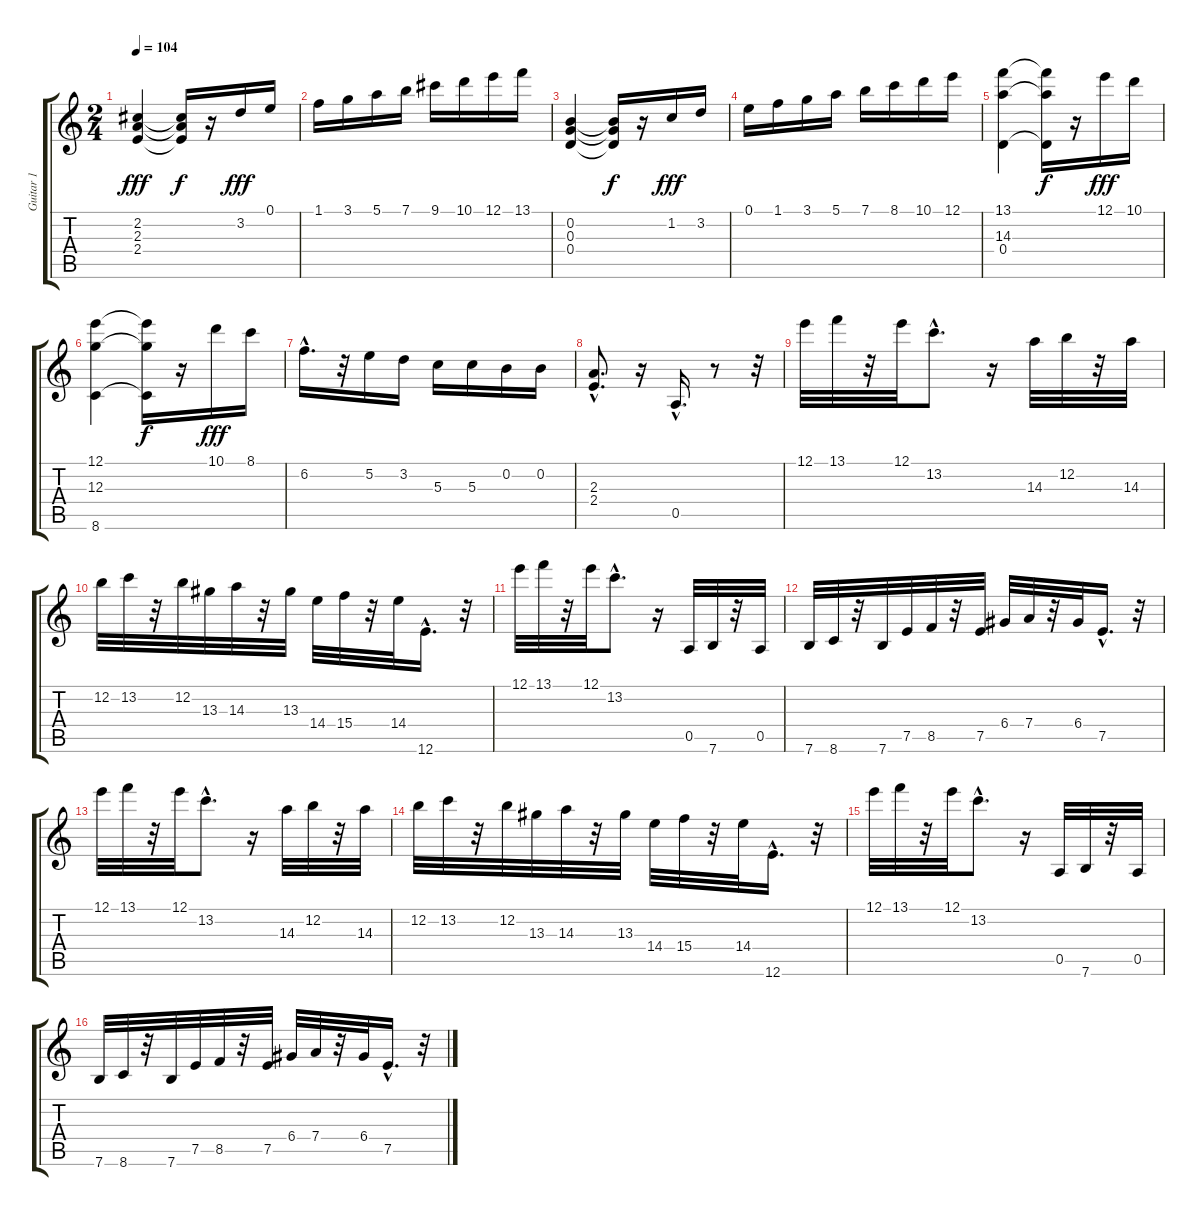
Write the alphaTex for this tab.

\track ("Guitar 1" "Guitar 1") {instrument acousticguitarnylon}
\staff {score tabs}
\tuning (E4 B3 G3 D3 A2 E2) {hide}
\ts (2 4)
\tempo 104
\clef g2
\ks c
(2.2 2.3 2.4).4{dy fff} (2.2{t} 2.3{t} 2.4{t}).16{dy f} r.16 3.2.16{dy fff} 0.1.16 |
1.1.16 3.1.16 5.1.16 7.1.16 9.1.16 10.1.16 12.1.16 13.1.16 |
(0.2 0.3 0.4).4 (0.2{t} 0.3{t} 0.4{t}).16{dy f} r.16 1.2.16{dy fff} 3.2.16 |
0.1.16 1.1.16 3.1.16 5.1.16 7.1.16 8.1.16 10.1.16 12.1.16 |
(13.1 14.3 0.4).4 (13.1{t} 14.3{t} 0.4{t}).16{dy f} r.16 12.1.16{dy fff} 10.1.16 |
(12.1 12.3 8.6).4 (12.1{t} 12.3{t} 8.6{t}).16{dy f} r.16 10.1.16{dy fff} 8.1.16 |
6.2{hac}.16{d} r.32 5.2.16 3.2.16 5.3.16 5.3.16 0.2.16 0.2.16 |
(2.3{hac} 2.4{hac}).8{d} r.16 0.5{hac}.16{d} r.8 r.32 |
12.1.32 13.1.32 r.32 12.1.32 13.2{hac}.8{d} r.16 14.3.32 12.2.32 r.32 14.3.32 |
12.2.32 13.2.32 r.32 12.2.32 13.3.32 14.3.32 r.32 13.3.32 14.4.32 15.4.32 r.32 14.4.32 12.6{hac}.16{d} r.32 |
12.1.32 13.1.32 r.32 12.1.32 13.2{hac}.8{d} r.16 0.5.32 7.6.32 r.32 0.5.32 |
7.6.32 8.6.32 r.32 7.6.32 7.5.32 8.5.32 r.32 7.5.32 6.4.32 7.4.32 r.32 6.4.32 7.5{hac}.16{d} r.32 |
12.1.32 13.1.32 r.32 12.1.32 13.2{hac}.8{d} r.16 14.3.32 12.2.32 r.32 14.3.32 |
12.2.32 13.2.32 r.32 12.2.32 13.3.32 14.3.32 r.32 13.3.32 14.4.32 15.4.32 r.32 14.4.32 12.6{hac}.16{d} r.32 |
12.1.32 13.1.32 r.32 12.1.32 13.2{hac}.8{d} r.16 0.5.32 7.6.32 r.32 0.5.32 |
7.6.32 8.6.32 r.32 7.6.32 7.5.32 8.5.32 r.32 7.5.32 6.4.32 7.4.32 r.32 6.4.32 7.5{hac}.16{d} r.32
